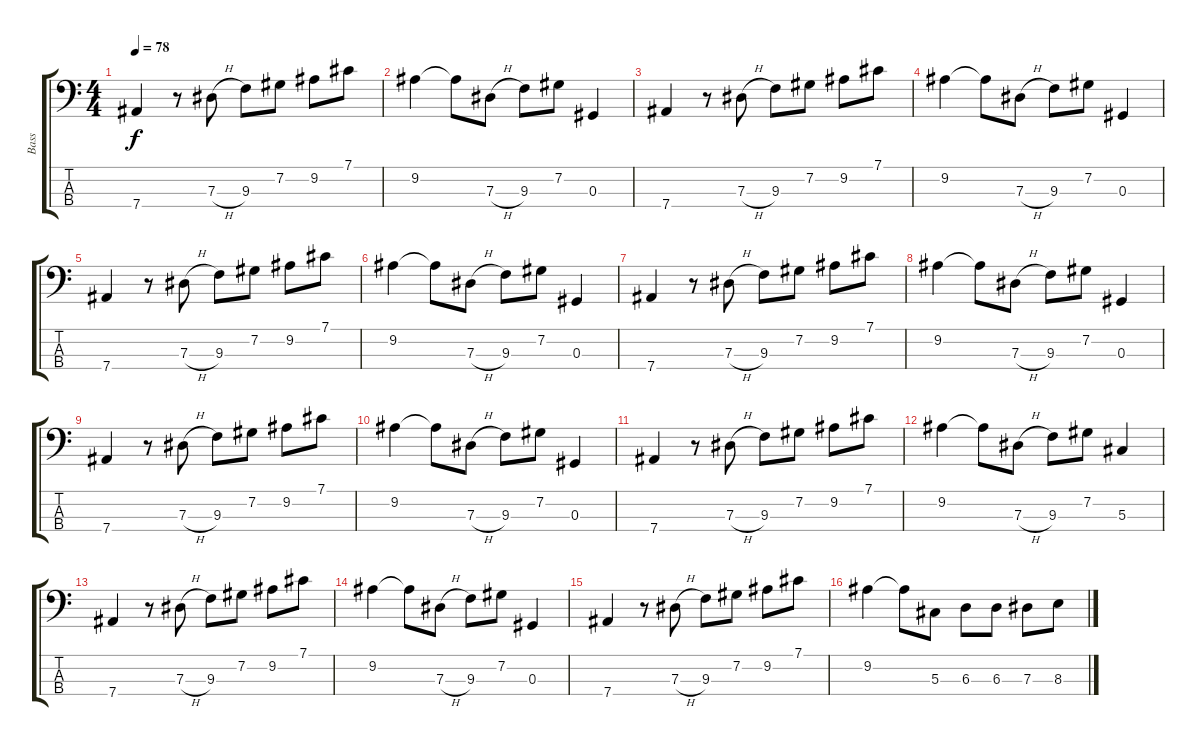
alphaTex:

\track ("Bass" "Bass") {instrument electricbassfinger}
\staff {score tabs}
\tuning (Gb2 Db2 Ab1 Eb1) {hide}
\ts (4 4)
\tempo 78
\clef f4
\ks c
7.4.4{dy f} r.8 7.3{h}.8 9.3.8 7.2.8 9.2.8 7.1.8 |
9.2.4 9.2{t}.8 7.3{h}.8 9.3.8 7.2.8 0.3.4 |
7.4.4 r.8 7.3{h}.8 9.3.8 7.2.8 9.2.8 7.1.8 |
9.2.4 9.2{t}.8 7.3{h}.8 9.3.8 7.2.8 0.3.4 |
7.4.4 r.8 7.3{h}.8 9.3.8 7.2.8 9.2.8 7.1.8 |
9.2.4 9.2{t}.8 7.3{h}.8 9.3.8 7.2.8 0.3.4 |
7.4.4 r.8 7.3{h}.8 9.3.8 7.2.8 9.2.8 7.1.8 |
9.2.4 9.2{t}.8 7.3{h}.8 9.3.8 7.2.8 0.3.4 |
7.4.4 r.8 7.3{h}.8 9.3.8 7.2.8 9.2.8 7.1.8 |
9.2.4 9.2{t}.8 7.3{h}.8 9.3.8 7.2.8 0.3.4 |
7.4.4 r.8 7.3{h}.8 9.3.8 7.2.8 9.2.8 7.1.8 |
9.2.4 9.2{t}.8 7.3{h}.8 9.3.8 7.2.8 5.3.4 |
7.4.4 r.8 7.3{h}.8 9.3.8 7.2.8 9.2.8 7.1.8 |
9.2.4 9.2{t}.8 7.3{h}.8 9.3.8 7.2.8 0.3.4 |
7.4.4 r.8 7.3{h}.8 9.3.8 7.2.8 9.2.8 7.1.8 |
9.2.4{volume 8} 9.2{t}.8 5.3.8 6.3.8 6.3.8 7.3.8 8.3.8
